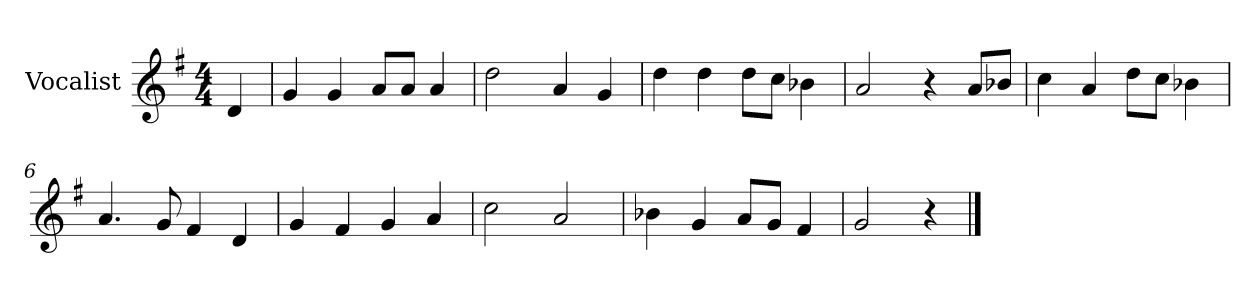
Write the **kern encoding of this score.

**kern
*part1
*staff1
*I"Vocalist
*k[f#]
*G:
*M4/4
=
4d
=1
4g
4g
8aL
8aJ
4a
=2
2dd
4a
4g
=3
4dd
4dd
8ddL
8ccJ
4b-X
=4
2a
4r
8aL
8b-XJ
=5
4cc
4a
8ddL
8ccJ
4b-X
=6
4.a
8g
4f#
4d
=7
4g
4f#
4g
4a
=8
2cc
2a
=9
4b-X
4g
8aL
8gJ
4f#
=10
2g
4r
==
*-
